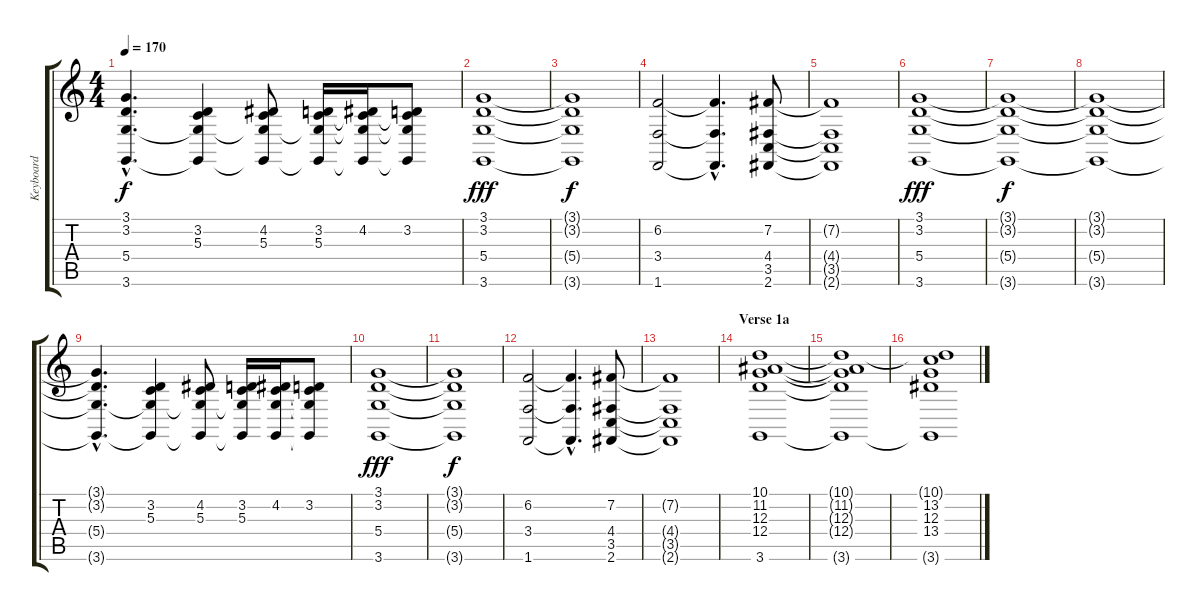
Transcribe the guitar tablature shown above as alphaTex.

\track ("Keyboard" "Keyboard") {instrument drawbarorgan}
\staff {score tabs}
\tuning (E4 B3 G3 D3 A2 E2) {hide}
\ts (4 4)
\tempo 170
\clef g2
\ks c
(3.1{hac t} 3.2{hac t} 5.4{hac t} 3.6{hac t}).4{d dy f} (3.2 5.3 5.4{t} 3.6{t}).4 (4.2 5.3 5.4{t} 3.6{t}).8 (3.2 5.3 5.4{t} 3.6{t}).16 (4.2 5.3{t} 5.4{t} 3.6{t}).16 (3.2 5.3{t} 5.4{t} 3.6{t}).8 |
(3.1 3.2 5.4 3.6).1{dy fff} |
(3.1{t} 3.2{t} 5.4{t} 3.6{t}).1{dy f} |
(6.2 3.4 1.6).2 (6.2{hac t} 3.4{hac t} 1.6{hac t}).4{d} (7.2 4.4 3.5 2.6).8 |
(7.2{t} 4.4{t} 3.5{t} 2.6{t}).1 |
(3.1 3.2 5.4 3.6).1{dy fff} |
(3.1{t} 3.2{t} 5.4{t} 3.6{t}).1{dy f} |
(3.1{t} 3.2{t} 5.4{t} 3.6{t}).1 |
(3.1{hac t} 3.2{hac t} 5.4{hac t} 3.6{hac t}).4{d} (3.2 5.3 5.4{t} 3.6{t}).4 (4.2 5.3 5.4{t} 3.6{t}).8 (3.2 5.3 5.4{t} 3.6{t}).16 (4.2 5.3{t} 5.4{t} 3.6{t}).16 (3.2 5.3{t} 5.4{t} 3.6{t}).8 |
(3.1 3.2 5.4 3.6).1{dy fff} |
(3.1{t} 3.2{t} 5.4{t} 3.6{t}).1{dy f} |
(6.2 3.4 1.6).2 (6.2{hac t} 3.4{hac t} 1.6{hac t}).4{d} (7.2 4.4 3.5 2.6).8 |
(7.2{t} 4.4{t} 3.5{t} 2.6{t}).1 |
\section ("" "Verse 1a")
(10.1 11.2 12.3 12.4 3.6).1{volume 9 instrument stringensemble1} |
(10.1{t} 11.2{t} 12.3{t} 12.4{t} 3.6{t}).1 |
(10.1{t} 13.2 12.3 13.4 3.6{t}).1
